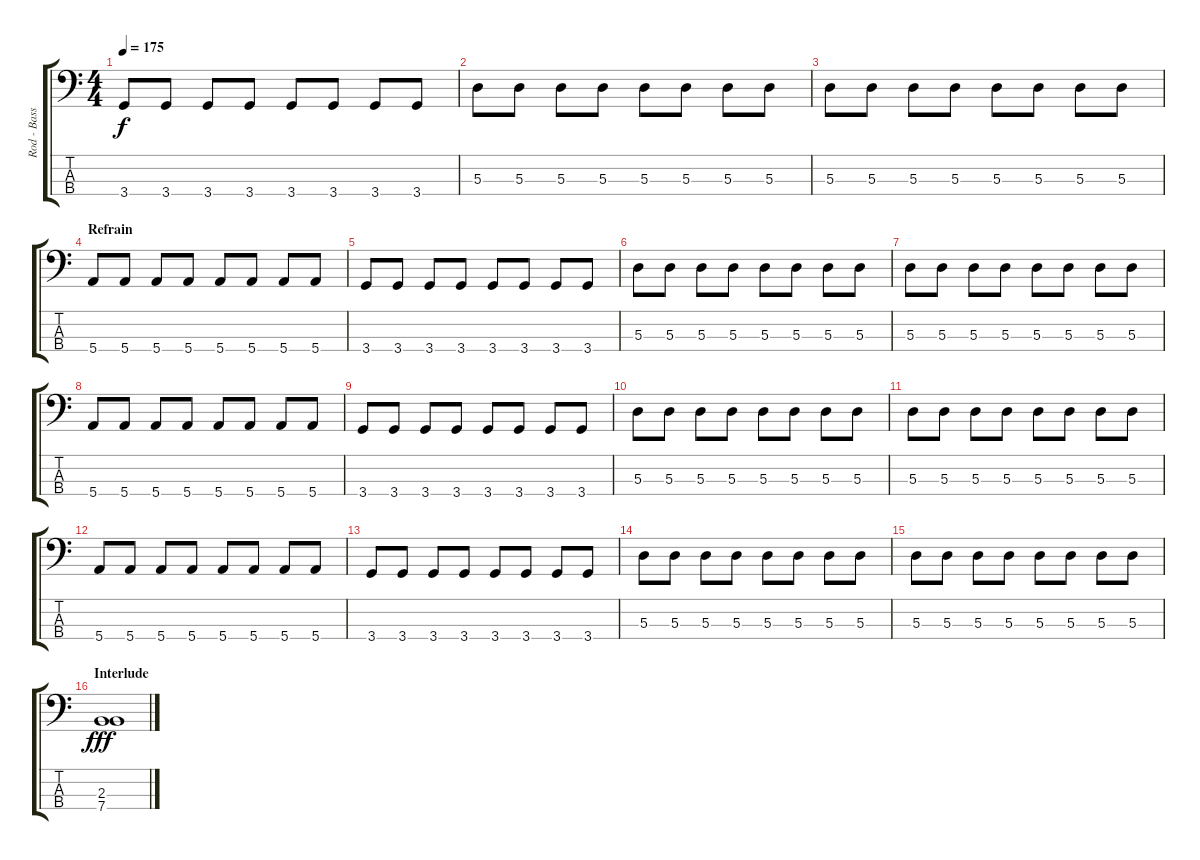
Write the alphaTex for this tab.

\track ("Rod - Bass" "Rod - Bass") {instrument slapbass2}
\staff {score tabs}
\tuning (G2 D2 A1 E1) {hide}
\ts (4 4)
\tempo 175
\clef f4
\ks c
3.4.8{dy f} 3.4.8 3.4.8 3.4.8 3.4.8 3.4.8 3.4.8 3.4.8 |
5.3.8 5.3.8 5.3.8 5.3.8 5.3.8 5.3.8 5.3.8 5.3.8 |
5.3.8 5.3.8 5.3.8 5.3.8 5.3.8 5.3.8 5.3.8 5.3.8 |
\section ("" "Refrain")
5.4.8 5.4.8 5.4.8 5.4.8 5.4.8 5.4.8 5.4.8 5.4.8 |
3.4.8 3.4.8 3.4.8 3.4.8 3.4.8 3.4.8 3.4.8 3.4.8 |
5.3.8 5.3.8 5.3.8 5.3.8 5.3.8 5.3.8 5.3.8 5.3.8 |
5.3.8 5.3.8 5.3.8 5.3.8 5.3.8 5.3.8 5.3.8 5.3.8 |
5.4.8 5.4.8 5.4.8 5.4.8 5.4.8 5.4.8 5.4.8 5.4.8 |
3.4.8 3.4.8 3.4.8 3.4.8 3.4.8 3.4.8 3.4.8 3.4.8 |
5.3.8 5.3.8 5.3.8 5.3.8 5.3.8 5.3.8 5.3.8 5.3.8 |
5.3.8 5.3.8 5.3.8 5.3.8 5.3.8 5.3.8 5.3.8 5.3.8 |
5.4.8 5.4.8 5.4.8 5.4.8 5.4.8 5.4.8 5.4.8 5.4.8 |
3.4.8 3.4.8 3.4.8 3.4.8 3.4.8 3.4.8 3.4.8 3.4.8 |
5.3.8 5.3.8 5.3.8 5.3.8 5.3.8 5.3.8 5.3.8 5.3.8 |
5.3.8 5.3.8 5.3.8 5.3.8 5.3.8 5.3.8 5.3.8 5.3.8 |
\section ("" "Interlude")
(2.3 7.4).1{dy fff}
